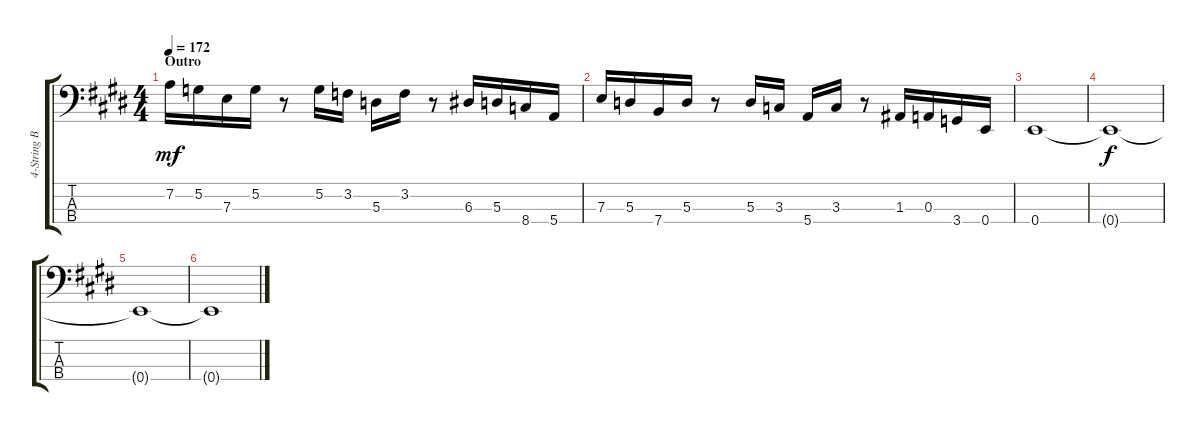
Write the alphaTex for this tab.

\track ("4-String Bass" "4-String B") {instrument electricbasspick}
\staff {score tabs}
\tuning (G2 D2 A1 E1) {hide}
\ts (4 4)
\section ("" "Outro")
\tempo 172
\clef f4
\ks e
7.2.16{dy mf} 5.2.16 7.3.16 5.2.16 r.8 5.2.16 3.2.16 5.3.16 3.2.16 r.8 6.3.16 5.3.16 8.4.16 5.4.16 |
7.3.16 5.3.16 7.4.16 5.3.16 r.8 5.3.16 3.3.16 5.4.16 3.3.16 r.8 1.3.16 0.3.16 3.4.16 0.4.16 |
0.4.1 |
0.4{t}.1{dy f} |
0.4{t}.1 |
0.4{t}.1
